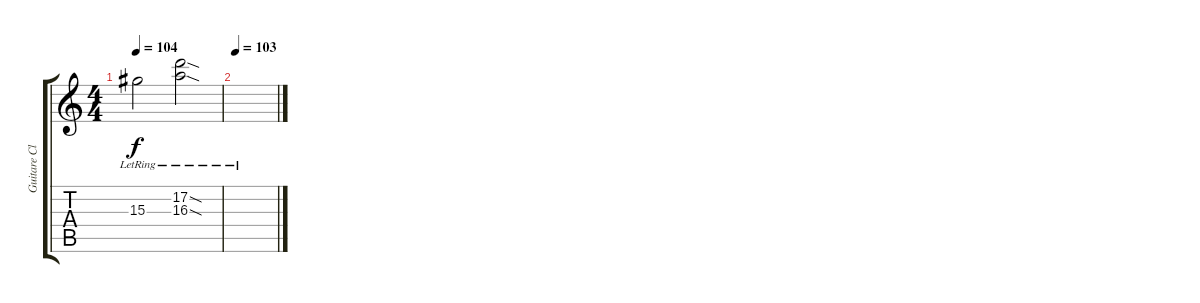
\track ("Guitare Clean" "Guitare Cl") {instrument electricguitarclean}
\staff {score tabs}
\tuning (D4 A3 F3 C3 G2 D2) {hide}
\ts (4 4)
\tempo 104
\clef g2
\ks c
15.3{lr}.2{dy f} (17.2{sod lr} 16.3{sod}).2 |
\tempo 103
